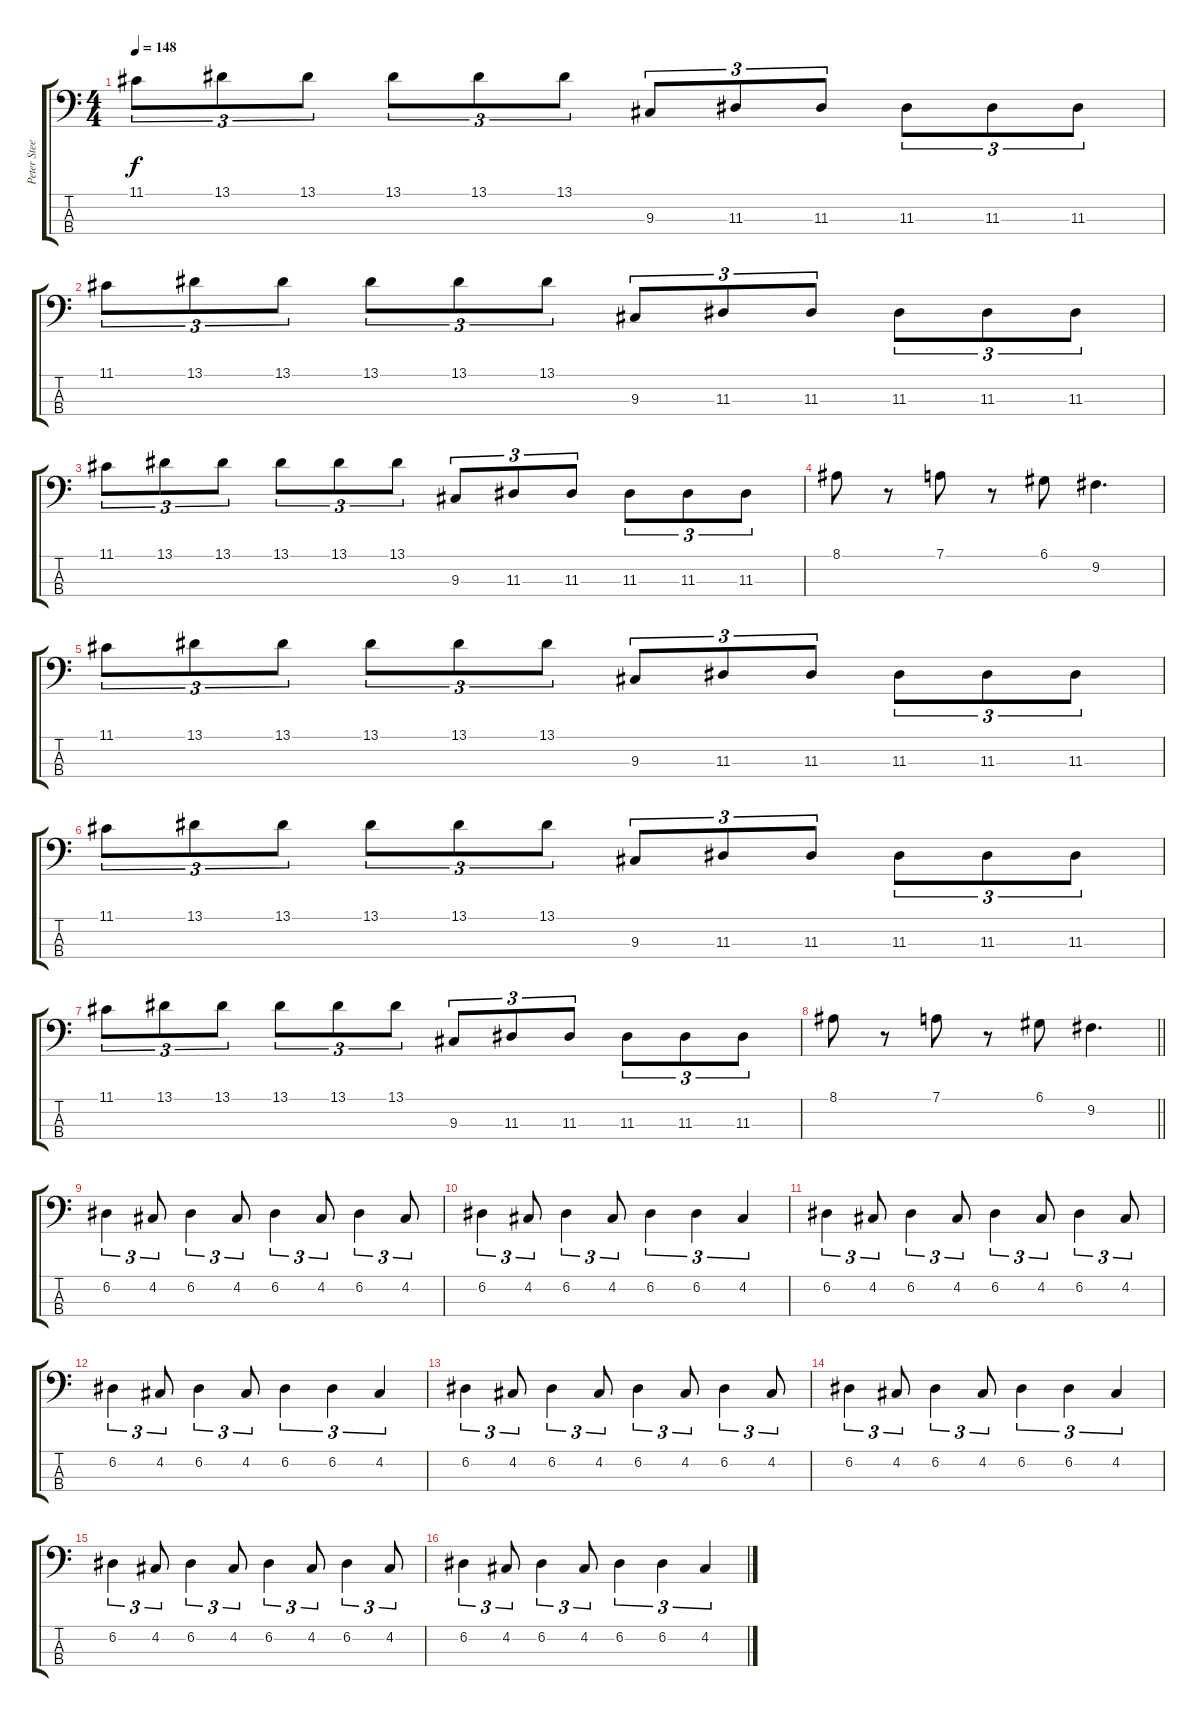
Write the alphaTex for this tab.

\track ("Peter Steele" "Peter Stee") {instrument electricbasspick}
\staff {score tabs}
\tuning (D2 A1 E1 B0) {hide}
\ts (4 4)
\section ("" "")
\tempo 148
\clef f4
\ks c
11.1.8{tu (3 2) dy f} 13.1.8{tu (3 2)} 13.1.8{tu (3 2)} 13.1.8{tu (3 2)} 13.1.8{tu (3 2)} 13.1.8{tu (3 2)} 9.3.8{tu (3 2)} 11.3.8{tu (3 2)} 11.3.8{tu (3 2)} 11.3.8{tu (3 2)} 11.3.8{tu (3 2)} 11.3.8{tu (3 2)} |
11.1.8{tu (3 2)} 13.1.8{tu (3 2)} 13.1.8{tu (3 2)} 13.1.8{tu (3 2)} 13.1.8{tu (3 2)} 13.1.8{tu (3 2)} 9.3.8{tu (3 2)} 11.3.8{tu (3 2)} 11.3.8{tu (3 2)} 11.3.8{tu (3 2)} 11.3.8{tu (3 2)} 11.3.8{tu (3 2)} |
11.1.8{tu (3 2)} 13.1.8{tu (3 2)} 13.1.8{tu (3 2)} 13.1.8{tu (3 2)} 13.1.8{tu (3 2)} 13.1.8{tu (3 2)} 9.3.8{tu (3 2)} 11.3.8{tu (3 2)} 11.3.8{tu (3 2)} 11.3.8{tu (3 2)} 11.3.8{tu (3 2)} 11.3.8{tu (3 2)} |
8.1.8 r.8 7.1.8 r.8 6.1.8 9.2.4{d} |
11.1.8{tu (3 2)} 13.1.8{tu (3 2)} 13.1.8{tu (3 2)} 13.1.8{tu (3 2)} 13.1.8{tu (3 2)} 13.1.8{tu (3 2)} 9.3.8{tu (3 2)} 11.3.8{tu (3 2)} 11.3.8{tu (3 2)} 11.3.8{tu (3 2)} 11.3.8{tu (3 2)} 11.3.8{tu (3 2)} |
11.1.8{tu (3 2)} 13.1.8{tu (3 2)} 13.1.8{tu (3 2)} 13.1.8{tu (3 2)} 13.1.8{tu (3 2)} 13.1.8{tu (3 2)} 9.3.8{tu (3 2)} 11.3.8{tu (3 2)} 11.3.8{tu (3 2)} 11.3.8{tu (3 2)} 11.3.8{tu (3 2)} 11.3.8{tu (3 2)} |
11.1.8{tu (3 2)} 13.1.8{tu (3 2)} 13.1.8{tu (3 2)} 13.1.8{tu (3 2)} 13.1.8{tu (3 2)} 13.1.8{tu (3 2)} 9.3.8{tu (3 2)} 11.3.8{tu (3 2)} 11.3.8{tu (3 2)} 11.3.8{tu (3 2)} 11.3.8{tu (3 2)} 11.3.8{tu (3 2)} |
\barLineRight lightlight
8.1.8 r.8 7.1.8 r.8 6.1.8 9.2.4{d} |
\section ("" "")
6.2.4{tu (3 2)} 4.2.8{tu (3 2)} 6.2.4{tu (3 2)} 4.2.8{tu (3 2)} 6.2.4{tu (3 2)} 4.2.8{tu (3 2)} 6.2.4{tu (3 2)} 4.2.8{tu (3 2)} |
6.2.4{tu (3 2)} 4.2.8{tu (3 2)} 6.2.4{tu (3 2)} 4.2.8{tu (3 2)} 6.2.4{tu (3 2)} 6.2.4{tu (3 2)} 4.2.4{tu (3 2)} |
6.2.4{tu (3 2)} 4.2.8{tu (3 2)} 6.2.4{tu (3 2)} 4.2.8{tu (3 2)} 6.2.4{tu (3 2)} 4.2.8{tu (3 2)} 6.2.4{tu (3 2)} 4.2.8{tu (3 2)} |
6.2.4{tu (3 2)} 4.2.8{tu (3 2)} 6.2.4{tu (3 2)} 4.2.8{tu (3 2)} 6.2.4{tu (3 2)} 6.2.4{tu (3 2)} 4.2.4{tu (3 2)} |
6.2.4{tu (3 2)} 4.2.8{tu (3 2)} 6.2.4{tu (3 2)} 4.2.8{tu (3 2)} 6.2.4{tu (3 2)} 4.2.8{tu (3 2)} 6.2.4{tu (3 2)} 4.2.8{tu (3 2)} |
6.2.4{tu (3 2)} 4.2.8{tu (3 2)} 6.2.4{tu (3 2)} 4.2.8{tu (3 2)} 6.2.4{tu (3 2)} 6.2.4{tu (3 2)} 4.2.4{tu (3 2)} |
6.2.4{tu (3 2)} 4.2.8{tu (3 2)} 6.2.4{tu (3 2)} 4.2.8{tu (3 2)} 6.2.4{tu (3 2)} 4.2.8{tu (3 2)} 6.2.4{tu (3 2)} 4.2.8{tu (3 2)} |
6.2.4{tu (3 2)} 4.2.8{tu (3 2)} 6.2.4{tu (3 2)} 4.2.8{tu (3 2)} 6.2.4{tu (3 2)} 6.2.4{tu (3 2)} 4.2.4{tu (3 2)}
